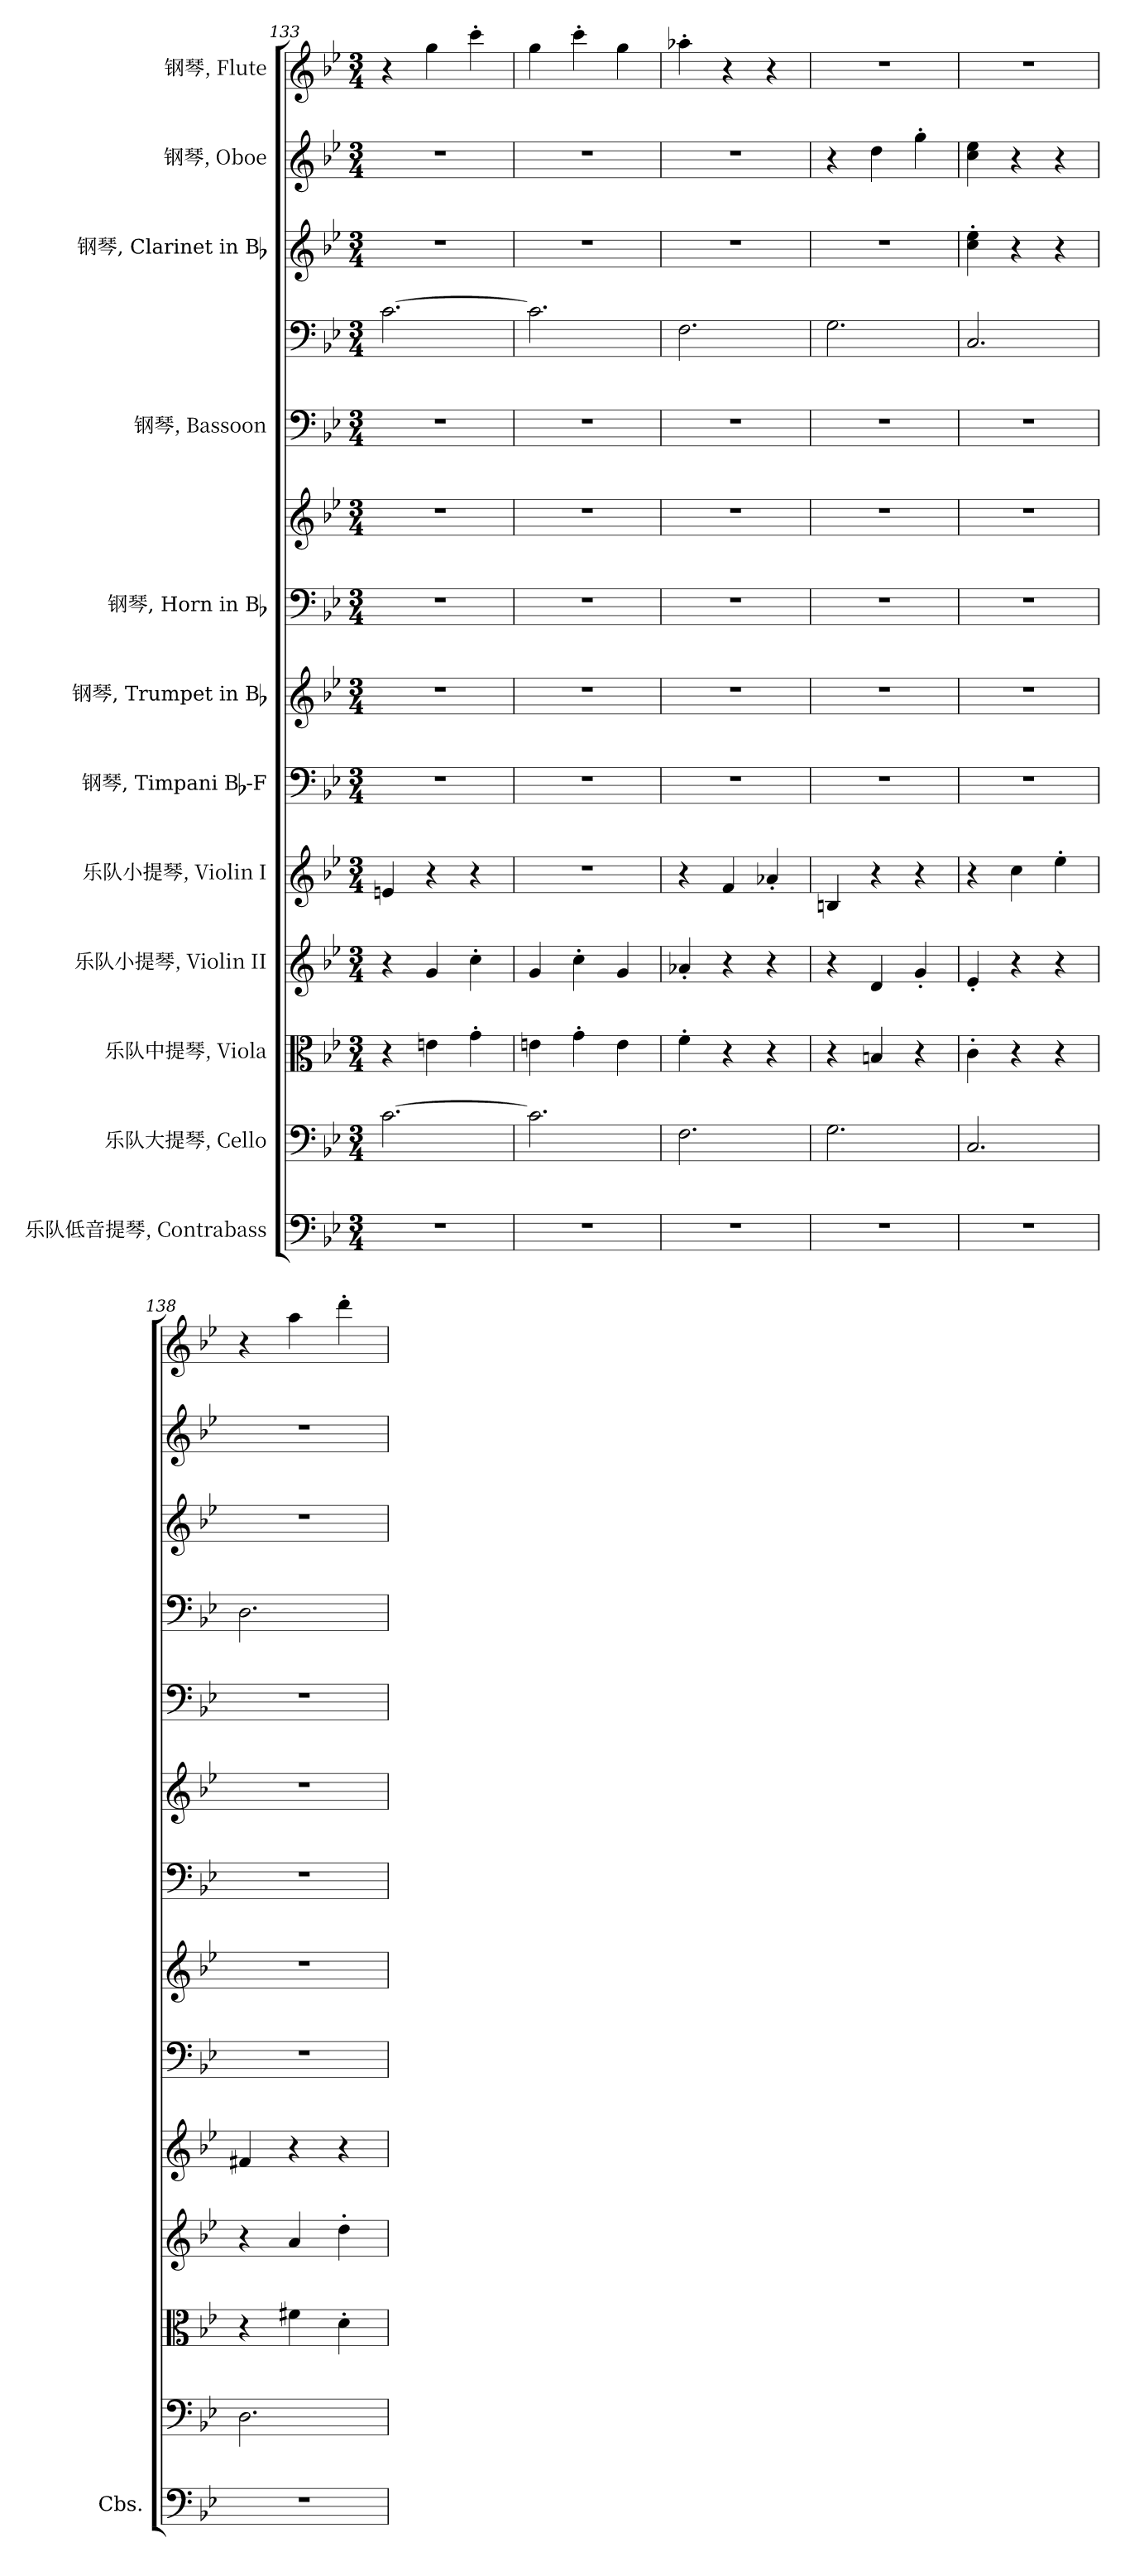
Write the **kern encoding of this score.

**kern	**kern	**kern	**kern	**kern	**kern	**kern	**kern	**kern	**kern	**kern	**kern	**kern	**kern
*part12	*part11	*part10	*part9	*part8	*part7	*part6	*part5	*part5	*part4	*part4	*part3	*part2	*part1
*staff14	*staff13	*staff12	*staff11	*staff10	*staff9	*staff8	*staff7	*staff6	*staff5	*staff4	*staff3	*staff2	*staff1
*I"乐队低音提琴, Contrabass	*I"乐队大提琴, Cello	*I"乐队中提琴, Viola	*I"乐队小提琴, Violin II	*I"乐队小提琴, Violin I	*I"钢琴, Timpani Bb-F	*I"钢琴, Trumpet in Bb	*I"钢琴, Horn in Bb	*	*I"钢琴, Bassoon	*	*I"钢琴, Clarinet in Bb	*I"钢琴, Oboe	*I"钢琴, Flute
*I'Cbs.	*	*	*	*	*	*	*	*	*	*	*	*	*
*clefF4	*clefF4	*clefC3	*clefG2	*clefG2	*clefF4	*clefG2	*clefF4	*clefG2	*clefF4	*clefF4	*clefG2	*clefG2	*clefG2
*ITrd7c12	*	*	*	*	*	*	*	*	*	*	*	*	*
*k[b-e-]	*k[b-e-]	*k[b-e-]	*k[b-e-]	*k[b-e-]	*k[b-e-]	*k[b-e-]	*k[b-e-]	*k[b-e-]	*k[b-e-]	*k[b-e-]	*k[b-e-]	*k[b-e-]	*k[b-e-]
*M3/4	*M3/4	*M3/4	*M3/4	*M3/4	*M3/4	*M3/4	*M3/4	*M3/4	*M3/4	*M3/4	*M3/4	*M3/4	*M3/4
=133	=133	=133	=133	=133	=133	=133	=133	=133	=133	=133	=133	=133	=133
2.r	[2.c\	4r	4r	4en/	2.r	2.r	2.r	2.r	2.r	[2.c\	2.r	2.r	4r
.	.	4en\	4g/	4r	.	.	.	.	.	.	.	.	4gg\
.	.	4g'\	4cc'\	4r	.	.	.	.	.	.	.	.	4ccc'\
=134	=134	=134	=134	=134	=134	=134	=134	=134	=134	=134	=134	=134	=134
2.r	2.c\]	4en\	4g/	2.r	2.r	2.r	2.r	2.r	2.r	2.c\]	2.r	2.r	4gg\
.	.	4g'\	4cc'\	.	.	.	.	.	.	.	.	.	4ccc'\
.	.	4e\	4g/	.	.	.	.	.	.	.	.	.	4gg\
=135	=135	=135	=135	=135	=135	=135	=135	=135	=135	=135	=135	=135	=135
2.r	2.F\	4f'\	4a-X'/	4r	2.r	2.r	2.r	2.r	2.r	2.F\	2.r	2.r	4aa-X'\
.	.	4r	4r	4f/	.	.	.	.	.	.	.	.	4r
.	.	4r	4r	4a-X'/	.	.	.	.	.	.	.	.	4r
=136	=136	=136	=136	=136	=136	=136	=136	=136	=136	=136	=136	=136	=136
2.r	2.G\	4r	4r	4Bn/	2.r	2.r	2.r	2.r	2.r	2.G\	2.r	4r	2.r
.	.	4Bn/	4d/	4r	.	.	.	.	.	.	.	4dd\	.
.	.	4r	4g'/	4r	.	.	.	.	.	.	.	4gg'\	.
=137	=137	=137	=137	=137	=137	=137	=137	=137	=137	=137	=137	=137	=137
2.r	2.C/	4c'\	4e-'/	4r	2.r	2.r	2.r	2.r	2.r	2.C/	4cc\' 4ee-\'	4cc\ 4ee-\	2.r
.	.	4r	4r	4cc\	.	.	.	.	.	.	4r	4r	.
.	.	4r	4r	4ee-'\	.	.	.	.	.	.	4r	4r	.
=138	=138	=138	=138	=138	=138	=138	=138	=138	=138	=138	=138	=138	=138
2.r	2.D\	4r	4r	4f#X/	2.r	2.r	2.r	2.r	2.r	2.D\	2.r	2.r	4r
.	.	4f#X\	4a/	4r	.	.	.	.	.	.	.	.	4aa\
.	.	4d'\	4dd'\	4r	.	.	.	.	.	.	.	.	4ddd'\
=	=	=	=	=	=	=	=	=	=	=	=	=	=
*-	*-	*-	*-	*-	*-	*-	*-	*-	*-	*-	*-	*-	*-
